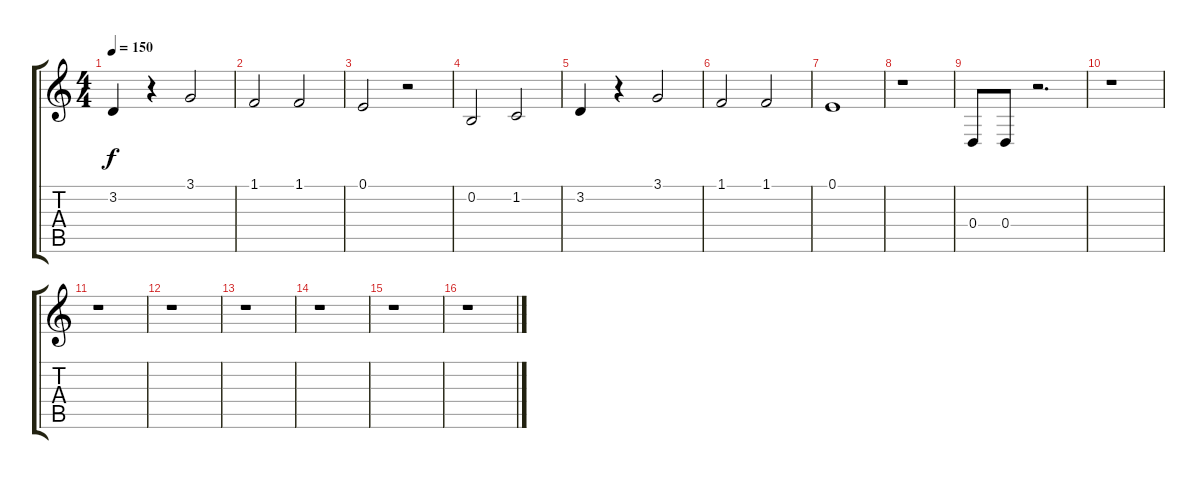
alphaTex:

\track "" {instrument lead6voice}
\staff {score tabs}
\tuning (E4 B3 G3 D3 A2 E2) {hide}
\ts (4 4)
\tempo 150
\clef g2
\ks c
3.2.4{dy f} r.4 3.1.2 |
1.1.2 1.1.2 |
0.1.2 r.2 |
0.2.2 1.2.2 |
3.2.4 r.4 3.1.2 |
1.1.2 1.1.2 |
0.1.1 |
r.1 |
0.4.8 0.4.8 r.2{d} |
r.1 |
r.1 |
r.1 |
r.1 |
r.1 |
r.1 |
r.1
